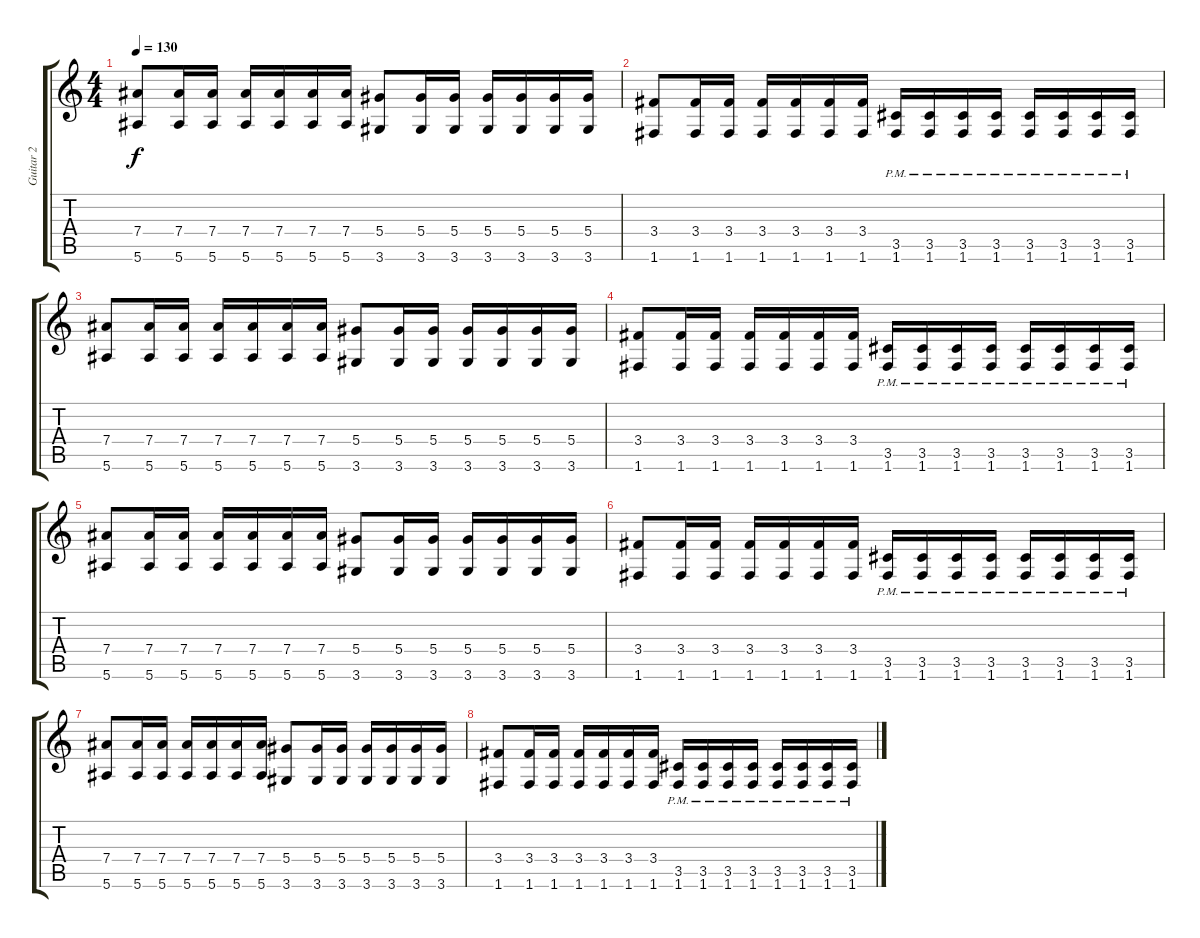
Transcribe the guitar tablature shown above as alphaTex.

\track ("Guitar 2" "Guitar 2") {instrument distortionguitar}
\staff {score tabs}
\tuning (F4 C4 Ab3 Eb3 Bb2 F2) {hide}
\ts (4 4)
\tempo 130
\clef g2
\ks c
(7.4 5.6).8{dy f} (7.4 5.6).16 (7.4 5.6).16 (7.4 5.6).16 (7.4 5.6).16 (7.4 5.6).16 (7.4 5.6).16 (5.4 3.6).8 (5.4 3.6).16 (5.4 3.6).16 (5.4 3.6).16 (5.4 3.6).16 (5.4 3.6).16 (5.4 3.6).16 |
(3.4 1.6).8 (3.4 1.6).16 (3.4 1.6).16 (3.4 1.6).16 (3.4 1.6).16 (3.4 1.6).16 (3.4 1.6).16 (3.5{pm} 1.6{pm}).16 (3.5{pm} 1.6{pm}).16 (3.5{pm} 1.6{pm}).16 (3.5{pm} 1.6{pm}).16 (3.5{pm} 1.6{pm}).16 (3.5{pm} 1.6{pm}).16 (3.5{pm} 1.6{pm}).16 (3.5{pm} 1.6{pm}).16 |
(7.4 5.6).8 (7.4 5.6).16 (7.4 5.6).16 (7.4 5.6).16 (7.4 5.6).16 (7.4 5.6).16 (7.4 5.6).16 (5.4 3.6).8 (5.4 3.6).16 (5.4 3.6).16 (5.4 3.6).16 (5.4 3.6).16 (5.4 3.6).16 (5.4 3.6).16 |
(3.4 1.6).8 (3.4 1.6).16 (3.4 1.6).16 (3.4 1.6).16 (3.4 1.6).16 (3.4 1.6).16 (3.4 1.6).16 (3.5{pm} 1.6{pm}).16 (3.5{pm} 1.6{pm}).16 (3.5{pm} 1.6{pm}).16 (3.5{pm} 1.6{pm}).16 (3.5{pm} 1.6{pm}).16 (3.5{pm} 1.6{pm}).16 (3.5{pm} 1.6{pm}).16 (3.5{pm} 1.6{pm}).16 |
(7.4 5.6).8 (7.4 5.6).16 (7.4 5.6).16 (7.4 5.6).16 (7.4 5.6).16 (7.4 5.6).16 (7.4 5.6).16 (5.4 3.6).8 (5.4 3.6).16 (5.4 3.6).16 (5.4 3.6).16 (5.4 3.6).16 (5.4 3.6).16 (5.4 3.6).16 |
(3.4 1.6).8 (3.4 1.6).16 (3.4 1.6).16 (3.4 1.6).16 (3.4 1.6).16 (3.4 1.6).16 (3.4 1.6).16 (3.5{pm} 1.6{pm}).16 (3.5{pm} 1.6{pm}).16 (3.5{pm} 1.6{pm}).16 (3.5{pm} 1.6{pm}).16 (3.5{pm} 1.6{pm}).16 (3.5{pm} 1.6{pm}).16 (3.5{pm} 1.6{pm}).16 (3.5{pm} 1.6{pm}).16 |
(7.4 5.6).8 (7.4 5.6).16 (7.4 5.6).16 (7.4 5.6).16 (7.4 5.6).16 (7.4 5.6).16 (7.4 5.6).16 (5.4 3.6).8 (5.4 3.6).16 (5.4 3.6).16 (5.4 3.6).16 (5.4 3.6).16 (5.4 3.6).16 (5.4 3.6).16 |
(3.4 1.6).8 (3.4 1.6).16 (3.4 1.6).16 (3.4 1.6).16 (3.4 1.6).16 (3.4 1.6).16 (3.4 1.6).16 (3.5{pm} 1.6{pm}).16 (3.5{pm} 1.6{pm}).16 (3.5{pm} 1.6{pm}).16 (3.5{pm} 1.6{pm}).16 (3.5{pm} 1.6{pm}).16 (3.5{pm} 1.6{pm}).16 (3.5{pm} 1.6{pm}).16 (3.5{pm} 1.6{pm}).16
